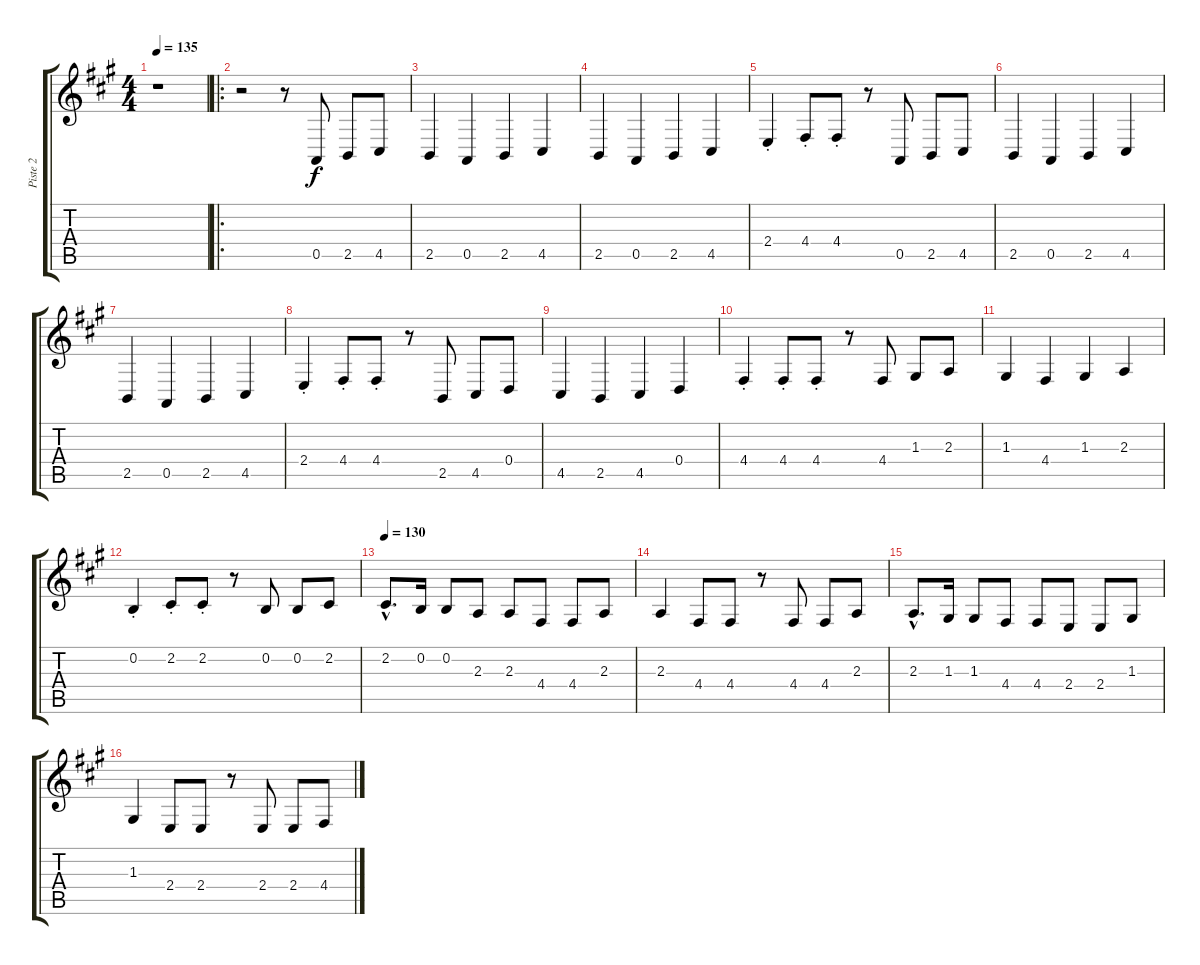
\track ("Piste 2" "Piste 2") {instrument frenchhorn}
\staff {score tabs}
\tuning (E4 B3 G3 D3 A2 E2) {hide}
\ts (4 4)
\tempo 135
\clef g2
\ks a
r.1{dy f instrument frenchhorn} |
\ro
r.2 r.8 0.5.8 2.5.8 4.5.8 |
2.5.4 0.5.4 2.5.4 4.5.4 |
2.5.4 0.5.4 2.5.4 4.5.4 |
2.4{st}.4 4.4{st}.8 4.4{st}.8 r.8 0.5.8 2.5.8 4.5.8 |
2.5.4 0.5.4 2.5.4 4.5.4 |
2.5.4 0.5.4 2.5.4 4.5.4 |
2.4{st}.4 4.4{st}.8 4.4{st}.8 r.8 2.5.8 4.5.8 0.4.8 |
4.5.4 2.5.4 4.5.4 0.4.4 |
4.4{st}.4 4.4{st}.8 4.4{st}.8 r.8 4.4.8 1.3.8 2.3.8 |
1.3.4 4.4.4 1.3.4 2.3.4 |
0.2{st}.4 2.2{st}.8 2.2{st}.8 r.8 0.2.8 0.2.8 2.2.8 |
\tempo 130
2.2{hac}.8{d} 0.2.16 0.2.8 2.3.8 2.3.8 4.4.8 4.4.8 2.3.8 |
2.3.4 4.4.8 4.4.8 r.8 4.4.8 4.4.8 2.3.8 |
2.3{hac}.8{d} 1.3.16 1.3.8 4.4.8 4.4.8 2.4.8 2.4.8 1.3.8 |
1.3.4 2.4.8 2.4.8 r.8 2.4.8 2.4.8 4.4.8
